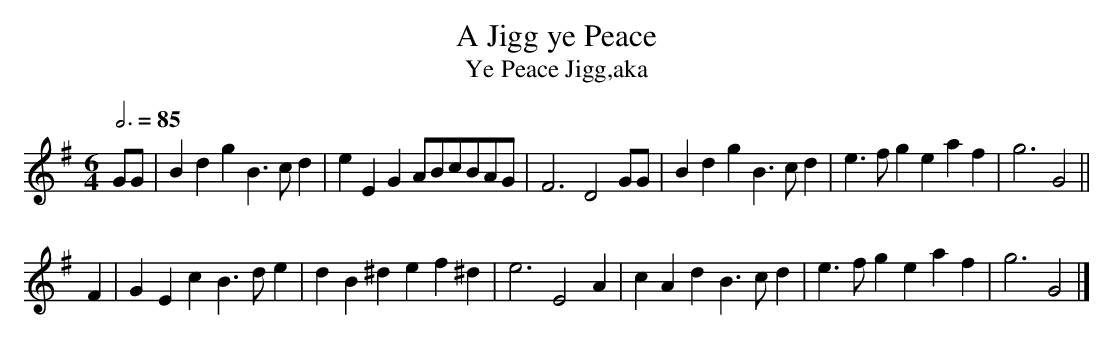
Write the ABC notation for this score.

X:1
T:Jigg ye Peace, A
T:Peace Jigg,aka, Ye
M:6/4
L:1/4
Q:3/4=85
K:G
G/G/|BdgB>cd|eEGA/B/c/B/A/G/|F3D2G/G/|Bdg B>cd|e>fgeaf|g3G2||
F|GEc B>de |dB^def^d|e3E2A|cAdB>cd|e>fgeaf|g3G2|]
